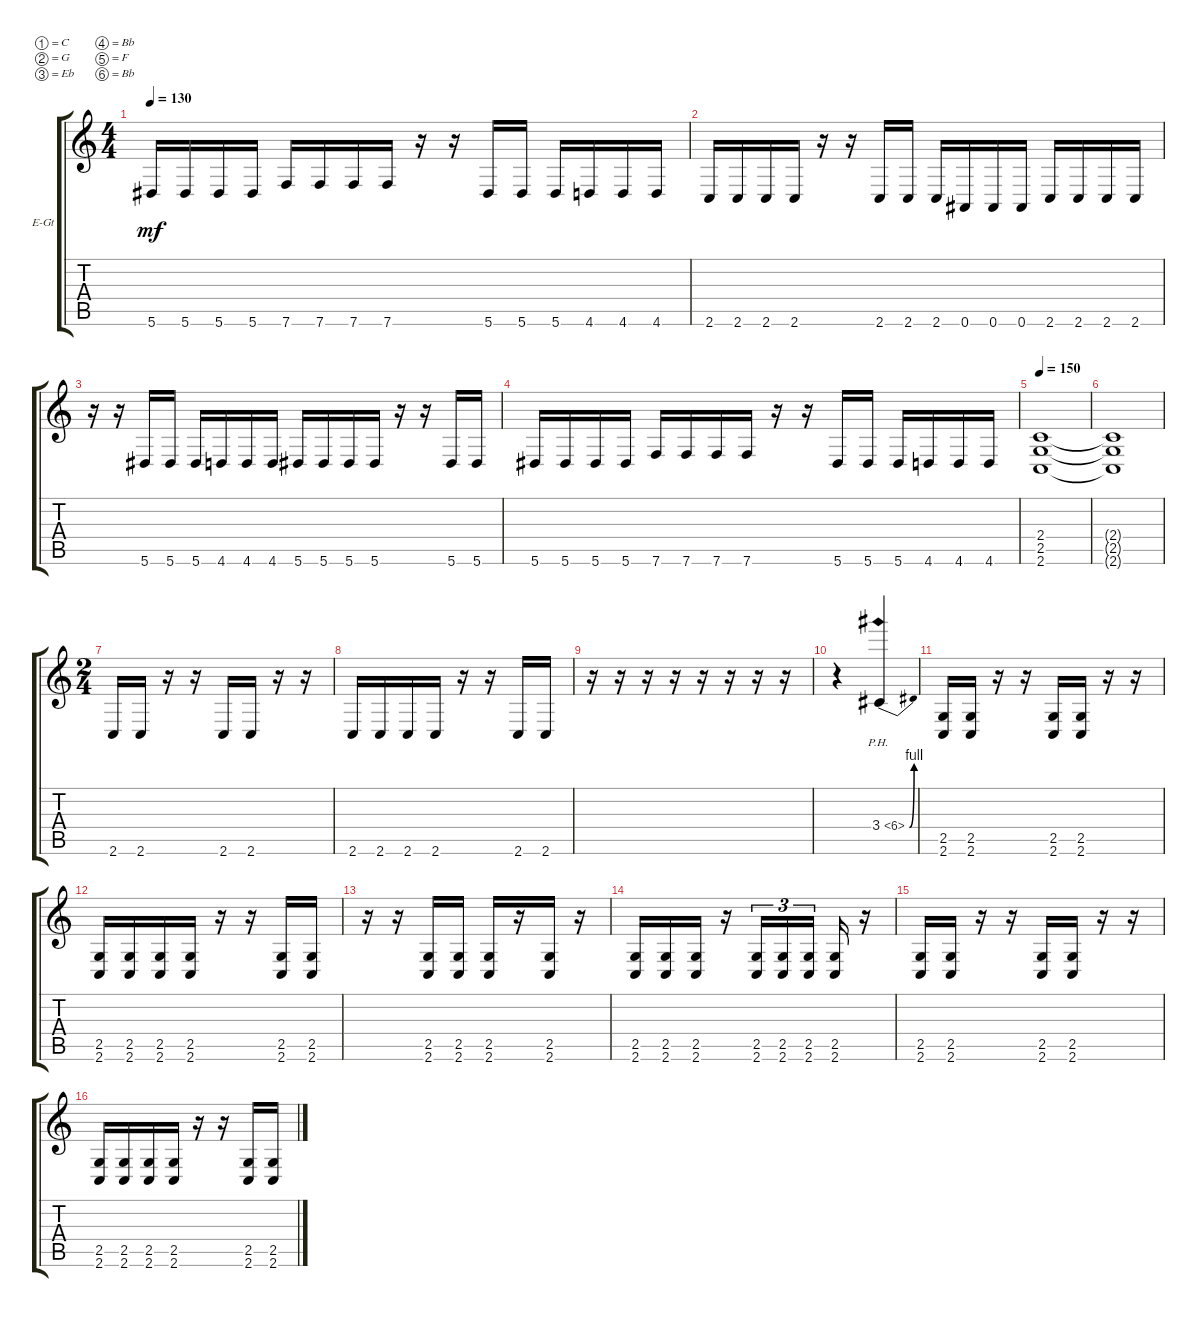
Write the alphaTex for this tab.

\bracketExtendMode groupsimilarinstruments
\firstSystemTrackNameOrientation horizontal
\otherSystemsTrackNameOrientation horizontal
\track ("Electric Guitar 1" "E-Gt") {instrument distortionguitar}
\staff {score tabs}
\tuning (C4 G3 Eb3 Bb2 F2 Bb1)
\ts (4 4)
\tempo 130
\clef g2
\ks c
5.6.16{dy mf} 5.6.16 5.6.16 5.6.16 7.6.16 7.6.16 7.6.16 7.6.16 r.16 r.16 5.6.16 5.6.16 5.6.16 4.6.16 4.6.16 4.6.16 |
2.6.16 2.6.16 2.6.16 2.6.16 r.16 r.16 2.6.16 2.6.16 2.6.16 0.6.16 0.6.16 0.6.16 2.6.16 2.6.16 2.6.16 2.6.16 |
r.16 r.16 5.6.16 5.6.16 5.6.16 4.6.16 4.6.16 4.6.16 5.6.16 5.6.16 5.6.16 5.6.16 r.16 r.16 5.6.16 5.6.16 |
5.6.16 5.6.16 5.6.16 5.6.16 7.6.16 7.6.16 7.6.16 7.6.16 r.16 r.16 5.6.16 5.6.16 5.6.16 4.6.16 4.6.16 4.6.16 |
\tempo 150
(2.4 2.5 2.6).1 |
(2.6{t} 2.5{t} 2.4{t}).1 |
\ts (2 4)
2.6.16 2.6.16 r.16 r.16 2.6.16 2.6.16 r.16 r.16 |
2.6.16 2.6.16 2.6.16 2.6.16 r.16 r.16 2.6.16 2.6.16 |
r.16 r.16 r.16 r.16 r.16 r.16 r.16 r.16 |
r.4 3.4{be (bend 0 0 60 4) ph 3}.4 |
(2.6 2.5).16 (2.5 2.6).16 r.16 r.16 (2.5 2.6).16 (2.6 2.5).16 r.16 r.16 |
(2.5 2.6).16 (2.5 2.6).16 (2.5 2.6).16 (2.5 2.6).16 r.16 r.16 (2.6 2.5).16 (2.5 2.6).16 |
r.16 r.16 (2.6 2.5).16 (2.5 2.6).16 (2.6 2.5).16 r.16 (2.5 2.6).16 r.16 |
(2.5 2.6).16 (2.6 2.5).16 (2.5 2.6).16 r.16 (2.6 2.5).16{tu (3 2)} (2.5 2.6).16{tu (3 2)} (2.6 2.5).16{tu (3 2)} (2.5 2.6).16 r.16 |
(2.6 2.5).16 (2.5 2.6).16 r.16 r.16 (2.5 2.6).16 (2.6 2.5).16 r.16 r.16 |
(2.5 2.6).16 (2.5 2.6).16 (2.5 2.6).16 (2.5 2.6).16 r.16 r.16 (2.6 2.5).16 (2.5 2.6).16
